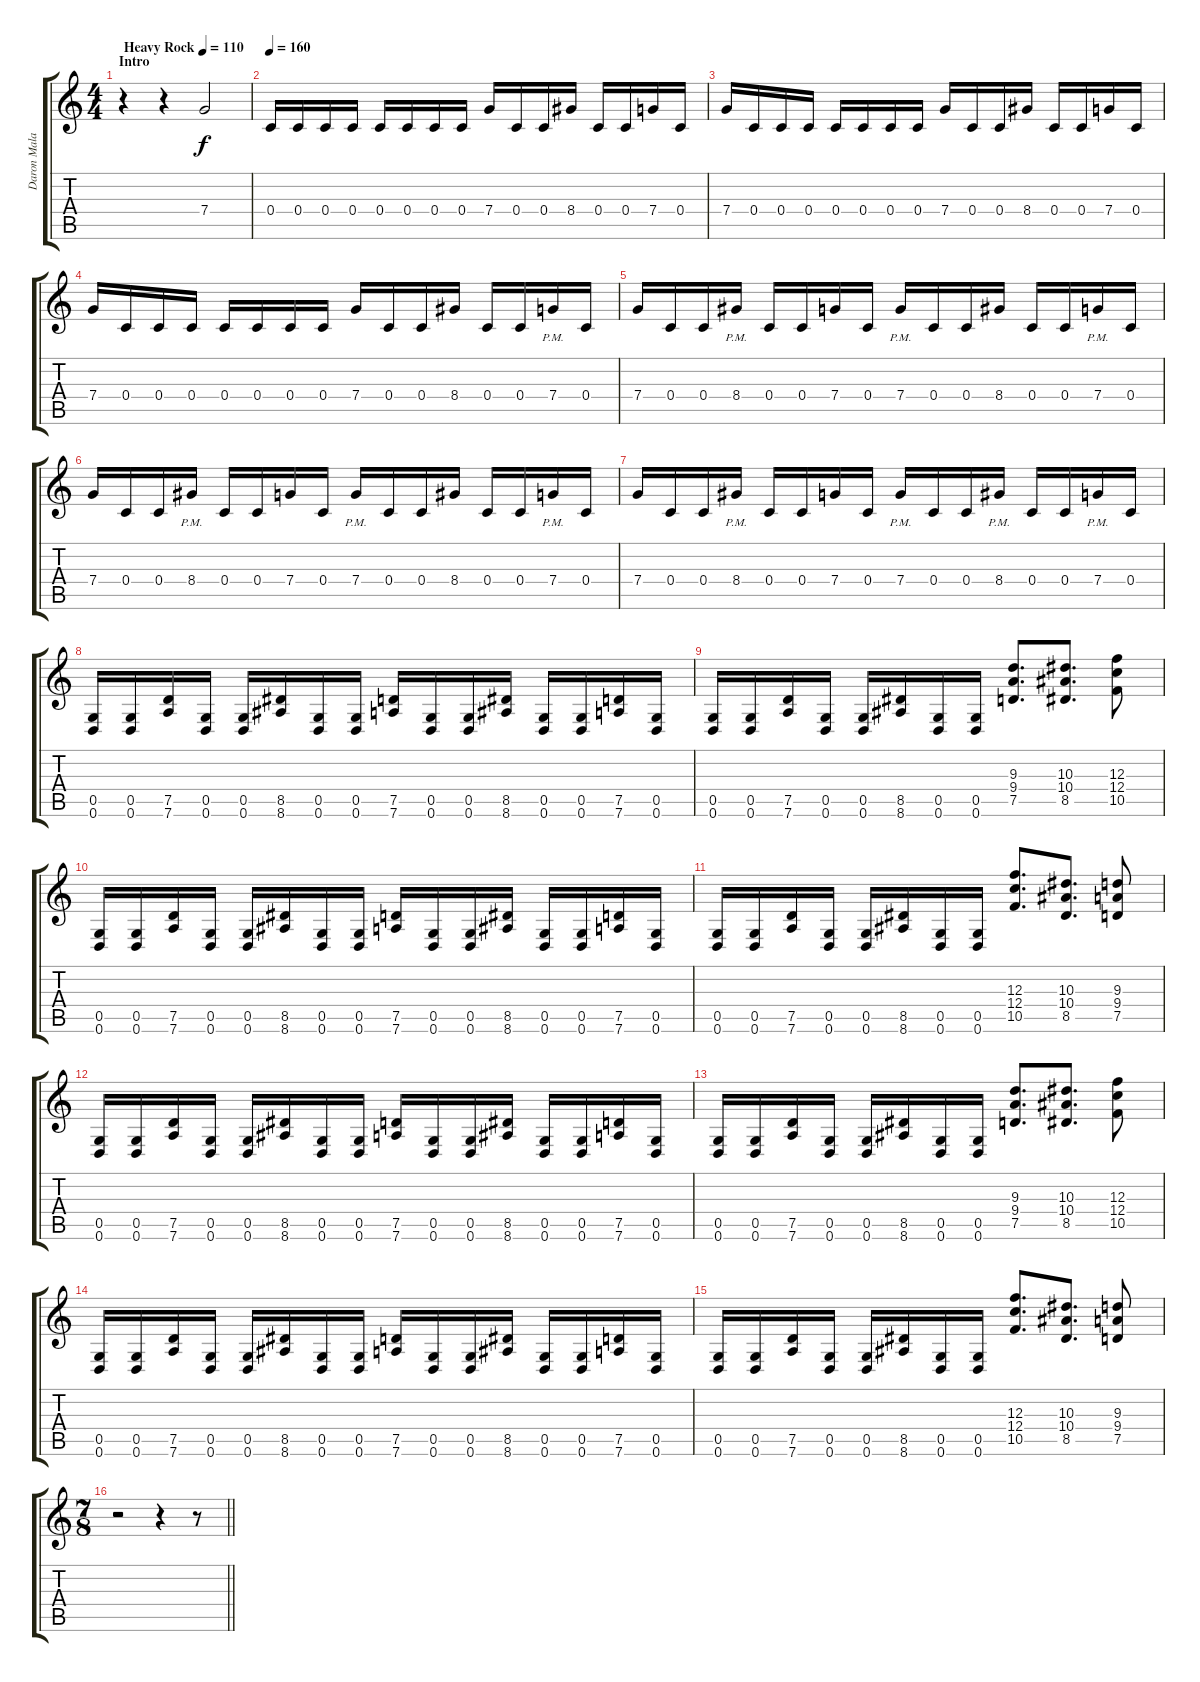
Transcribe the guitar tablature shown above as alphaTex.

\track ("Daron Malakian" "Daron Mala") {instrument distortionguitar}
\staff {score tabs}
\tuning (D4 A3 F3 C3 G2 D2) {hide}
\ts (4 4)
\section ("" "Intro")
\tempo (110 "Heavy Rock")
\clef g2
\ks c
r.4{dy f instrument distortionguitar} r.4 7.4.2 |
\tempo 160
0.4.16 0.4.16 0.4.16 0.4.16 0.4.16 0.4.16 0.4.16 0.4.16 7.4.16 0.4.16 0.4.16 8.4.16 0.4.16 0.4.16 7.4.16 0.4.16 |
7.4.16 0.4.16 0.4.16 0.4.16 0.4.16 0.4.16 0.4.16 0.4.16 7.4.16 0.4.16 0.4.16 8.4.16 0.4.16 0.4.16 7.4.16 0.4.16 |
7.4.16 0.4.16 0.4.16 0.4.16 0.4.16 0.4.16 0.4.16 0.4.16 7.4.16 0.4.16 0.4.16 8.4.16 0.4.16 0.4.16 7.4{pm}.16{volume 16 balance 5} 0.4.16{volume 13 balance 7} |
7.4.16{volume 16 balance 11} 0.4.16{volume 13 balance 7} 0.4.16 8.4{pm}.16{volume 16 balance 5} 0.4.16{volume 13 balance 7} 0.4.16 7.4.16{volume 16 balance 11} 0.4.16{volume 13 balance 7} 7.4{pm}.16{volume 16 balance 5} 0.4.16{volume 13 balance 7} 0.4.16 8.4.16{volume 16 balance 11} 0.4.16{volume 13 balance 7} 0.4.16 7.4{pm}.16{volume 16 balance 5} 0.4.16{volume 13 balance 7} |
7.4.16{volume 16 balance 11} 0.4.16{volume 13 balance 7} 0.4.16 8.4{pm}.16{volume 16 balance 5} 0.4.16{volume 13 balance 7} 0.4.16 7.4.16{volume 16 balance 11} 0.4.16{volume 13 balance 7} 7.4{pm}.16{volume 16 balance 5} 0.4.16{volume 13 balance 7} 0.4.16 8.4.16{volume 16 balance 11} 0.4.16{volume 13 balance 7} 0.4.16 7.4{pm}.16{volume 16 balance 5} 0.4.16{volume 13 balance 7} |
7.4.16{volume 16 balance 11} 0.4.16{volume 13 balance 7} 0.4.16 8.4{pm}.16{volume 16 balance 5} 0.4.16{volume 13 balance 7} 0.4.16 7.4.16{volume 16 balance 11} 0.4.16{volume 13 balance 7} 7.4{pm}.16{volume 16 balance 5} 0.4.16{volume 13 balance 7} 0.4.16 8.4{pm}.16{volume 16 balance 11} 0.4.16{volume 13 balance 7} 0.4.16 7.4{pm}.16{volume 16 balance 5} 0.4.16{volume 13 balance 7} |
(0.5 0.6).16 (0.5 0.6).16 (7.5 7.6).16 (0.5 0.6).16 (0.5 0.6).16 (8.5 8.6).16 (0.5 0.6).16 (0.5 0.6).16 (7.5 7.6).16 (0.5 0.6).16 (0.5 0.6).16 (8.5 8.6).16 (0.5 0.6).16 (0.5 0.6).16 (7.5 7.6).16 (0.5 0.6).16 |
(0.5 0.6).16 (0.5 0.6).16 (7.5 7.6).16 (0.5 0.6).16 (0.5 0.6).16 (8.5 8.6).16 (0.5 0.6).16 (0.5 0.6).16 (9.3 9.4 7.5).8{d} (10.3 10.4 8.5).8{d} (12.3 12.4 10.5).8 |
(0.5 0.6).16 (0.5 0.6).16 (7.5 7.6).16 (0.5 0.6).16 (0.5 0.6).16 (8.5 8.6).16 (0.5 0.6).16 (0.5 0.6).16 (7.5 7.6).16 (0.5 0.6).16 (0.5 0.6).16 (8.5 8.6).16 (0.5 0.6).16 (0.5 0.6).16 (7.5 7.6).16 (0.5 0.6).16 |
(0.5 0.6).16 (0.5 0.6).16 (7.5 7.6).16 (0.5 0.6).16 (0.5 0.6).16 (8.5 8.6).16 (0.5 0.6).16 (0.5 0.6).16 (12.3 12.4 10.5).8{d} (10.3 10.4 8.5).8{d} (9.3 9.4 7.5).8 |
(0.5 0.6).16 (0.5 0.6).16 (7.5 7.6).16 (0.5 0.6).16 (0.5 0.6).16 (8.5 8.6).16 (0.5 0.6).16 (0.5 0.6).16 (7.5 7.6).16 (0.5 0.6).16 (0.5 0.6).16 (8.5 8.6).16 (0.5 0.6).16 (0.5 0.6).16 (7.5 7.6).16 (0.5 0.6).16 |
(0.5 0.6).16 (0.5 0.6).16 (7.5 7.6).16 (0.5 0.6).16 (0.5 0.6).16 (8.5 8.6).16 (0.5 0.6).16 (0.5 0.6).16 (9.3 9.4 7.5).8{d} (10.3 10.4 8.5).8{d} (12.3 12.4 10.5).8 |
(0.5 0.6).16 (0.5 0.6).16 (7.5 7.6).16 (0.5 0.6).16 (0.5 0.6).16 (8.5 8.6).16 (0.5 0.6).16 (0.5 0.6).16 (7.5 7.6).16 (0.5 0.6).16 (0.5 0.6).16 (8.5 8.6).16 (0.5 0.6).16 (0.5 0.6).16 (7.5 7.6).16 (0.5 0.6).16 |
(0.5 0.6).16 (0.5 0.6).16 (7.5 7.6).16 (0.5 0.6).16 (0.5 0.6).16 (8.5 8.6).16 (0.5 0.6).16 (0.5 0.6).16 (12.3 12.4 10.5).8{d} (10.3 10.4 8.5).8{d} (9.3 9.4 7.5).8 |
\ts (7 8)
\barLineRight lightlight
r.2 r.4 r.8
